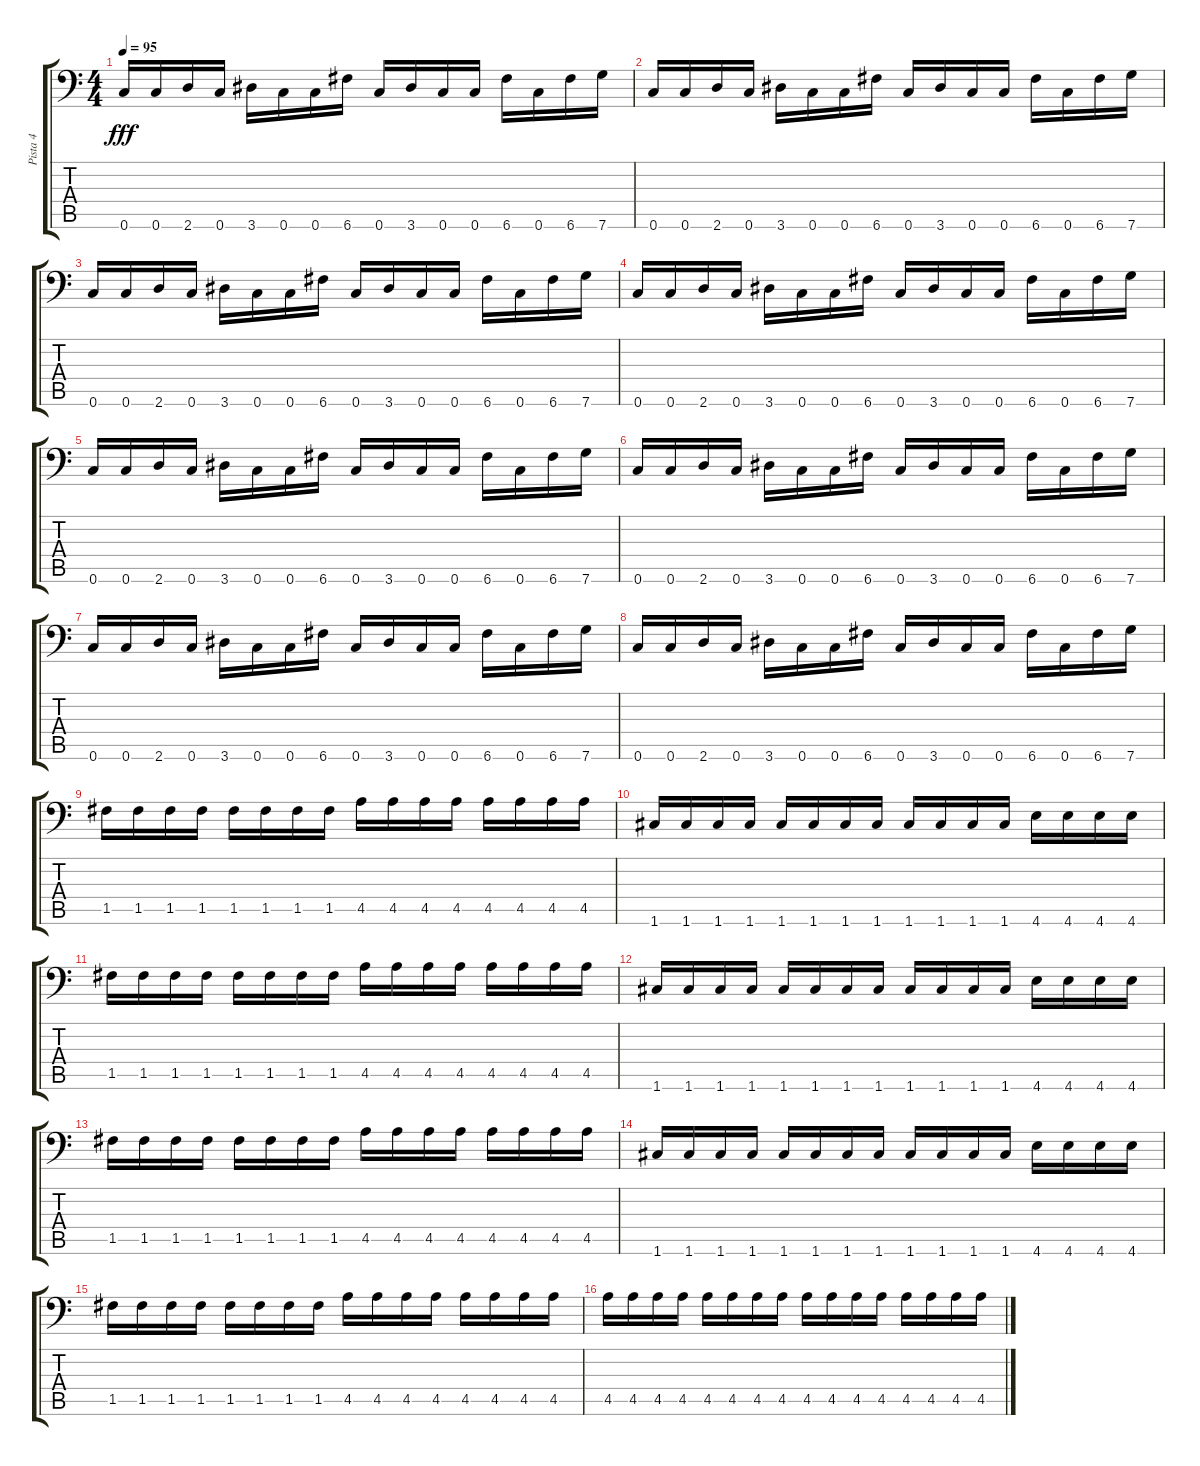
\track ("Pista 4" "Pista 4") {instrument electricbassfinger}
\staff {score tabs}
\tuning (C4 G3 Eb3 Bb2 F2 C2) {hide}
\ts (4 4)
\tempo 95
\clef f4
\ks c
0.6.16{dy fff} 0.6.16 2.6.16 0.6.16 3.6.16 0.6.16 0.6.16 6.6.16 0.6.16 3.6.16 0.6.16 0.6.16 6.6.16 0.6.16 6.6.16 7.6.16 |
0.6.16 0.6.16 2.6.16 0.6.16 3.6.16 0.6.16 0.6.16 6.6.16 0.6.16 3.6.16 0.6.16 0.6.16 6.6.16 0.6.16 6.6.16 7.6.16 |
0.6.16 0.6.16 2.6.16 0.6.16 3.6.16 0.6.16 0.6.16 6.6.16 0.6.16 3.6.16 0.6.16 0.6.16 6.6.16 0.6.16 6.6.16 7.6.16 |
0.6.16 0.6.16 2.6.16 0.6.16 3.6.16 0.6.16 0.6.16 6.6.16 0.6.16 3.6.16 0.6.16 0.6.16 6.6.16 0.6.16 6.6.16 7.6.16 |
0.6.16 0.6.16 2.6.16 0.6.16 3.6.16 0.6.16 0.6.16 6.6.16 0.6.16 3.6.16 0.6.16 0.6.16 6.6.16 0.6.16 6.6.16 7.6.16 |
0.6.16 0.6.16 2.6.16 0.6.16 3.6.16 0.6.16 0.6.16 6.6.16 0.6.16 3.6.16 0.6.16 0.6.16 6.6.16 0.6.16 6.6.16 7.6.16 |
0.6.16 0.6.16 2.6.16 0.6.16 3.6.16 0.6.16 0.6.16 6.6.16 0.6.16 3.6.16 0.6.16 0.6.16 6.6.16 0.6.16 6.6.16 7.6.16 |
0.6.16 0.6.16 2.6.16 0.6.16 3.6.16 0.6.16 0.6.16 6.6.16 0.6.16 3.6.16 0.6.16 0.6.16 6.6.16 0.6.16 6.6.16 7.6.16 |
1.5.16 1.5.16 1.5.16 1.5.16 1.5.16 1.5.16 1.5.16 1.5.16 4.5.16 4.5.16 4.5.16 4.5.16 4.5.16 4.5.16 4.5.16 4.5.16 |
1.6.16 1.6.16 1.6.16 1.6.16 1.6.16 1.6.16 1.6.16 1.6.16 1.6.16 1.6.16 1.6.16 1.6.16 4.6.16 4.6.16 4.6.16 4.6.16 |
1.5.16 1.5.16 1.5.16 1.5.16 1.5.16 1.5.16 1.5.16 1.5.16 4.5.16 4.5.16 4.5.16 4.5.16 4.5.16 4.5.16 4.5.16 4.5.16 |
1.6.16 1.6.16 1.6.16 1.6.16 1.6.16 1.6.16 1.6.16 1.6.16 1.6.16 1.6.16 1.6.16 1.6.16 4.6.16 4.6.16 4.6.16 4.6.16 |
1.5.16 1.5.16 1.5.16 1.5.16 1.5.16 1.5.16 1.5.16 1.5.16 4.5.16 4.5.16 4.5.16 4.5.16 4.5.16 4.5.16 4.5.16 4.5.16 |
1.6.16 1.6.16 1.6.16 1.6.16 1.6.16 1.6.16 1.6.16 1.6.16 1.6.16 1.6.16 1.6.16 1.6.16 4.6.16 4.6.16 4.6.16 4.6.16 |
1.5.16 1.5.16 1.5.16 1.5.16 1.5.16 1.5.16 1.5.16 1.5.16 4.5.16 4.5.16 4.5.16 4.5.16 4.5.16 4.5.16 4.5.16 4.5.16 |
4.5.16 4.5.16 4.5.16 4.5.16 4.5.16 4.5.16 4.5.16 4.5.16 4.5.16 4.5.16 4.5.16 4.5.16 4.5.16 4.5.16 4.5.16 4.5.16
